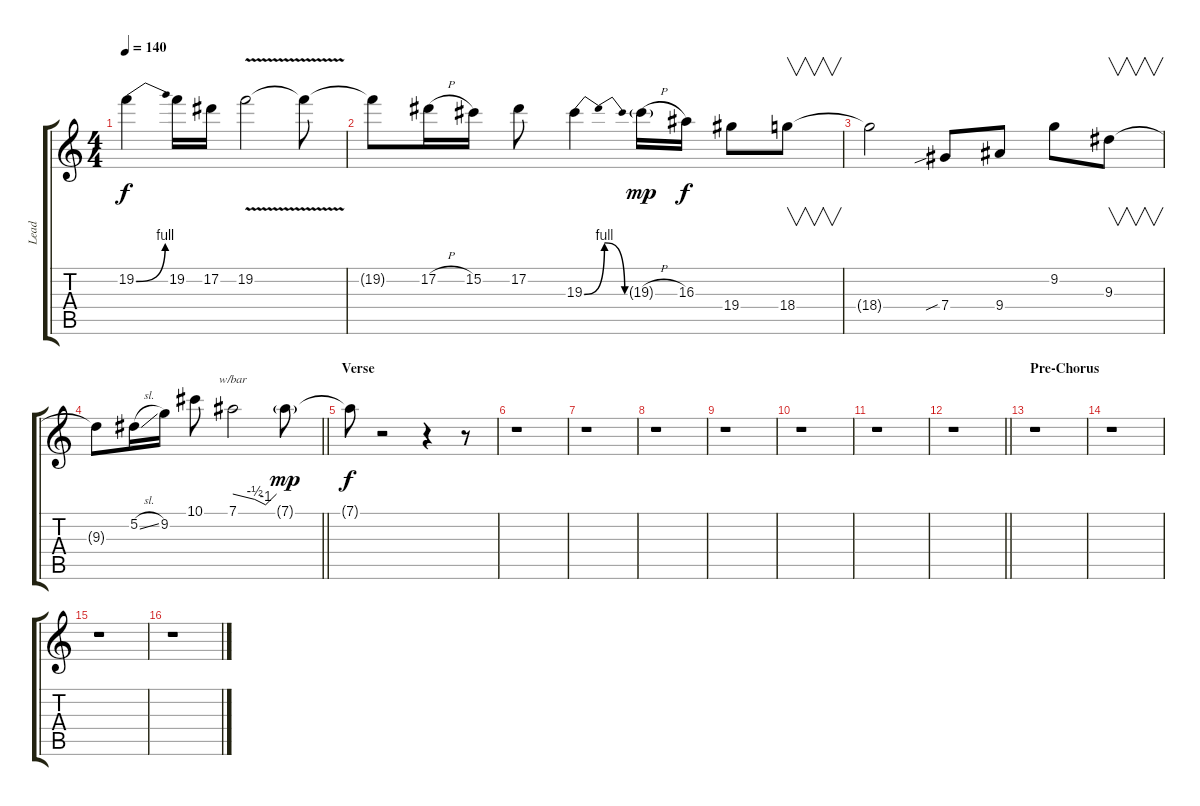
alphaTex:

\track ("Lead" "Lead") {instrument distortionguitar}
\staff {score tabs}
\tuning (Eb4 Bb3 Gb3 Db3 Ab2 Eb2) {hide}
\ts (4 4)
\tempo 140
\clef g2
\ks c
19.2{be (bend 0 0 60 4)}.4{dy f} 19.2.16 17.2.16 19.2{v}.2 19.2{t}.8 |
19.2{t}.8 17.2{h}.16 15.2.16 17.2.8 19.3{be (bendrelease 0 0 10 4 55 4 60 0)}.4 19.3{h g}.16{dy mp} 16.3.16{dy f} 19.4.8 18.4.8{v} |
18.4{t}.2 7.4{sib}.8 9.4.8 9.2.8 9.3.8{v} |
\barLineRight lightlight
9.3{t}.8 5.2{sl}.16 9.2.16 10.1.8 7.1.2{tbe (custom default 0 0 30 -2 45 -4 60 0)} 7.1{g}.8{dy mp} |
\section ("" "Verse")
7.1{t}.8{dy f} r.2 r.4 r.8 |
r.1 |
r.1 |
r.1 |
r.1 |
r.1 |
r.1 |
\barLineRight lightlight
r.1 |
\section ("" "Pre-Chorus")
r.1 |
r.1 |
r.1 |
r.1
